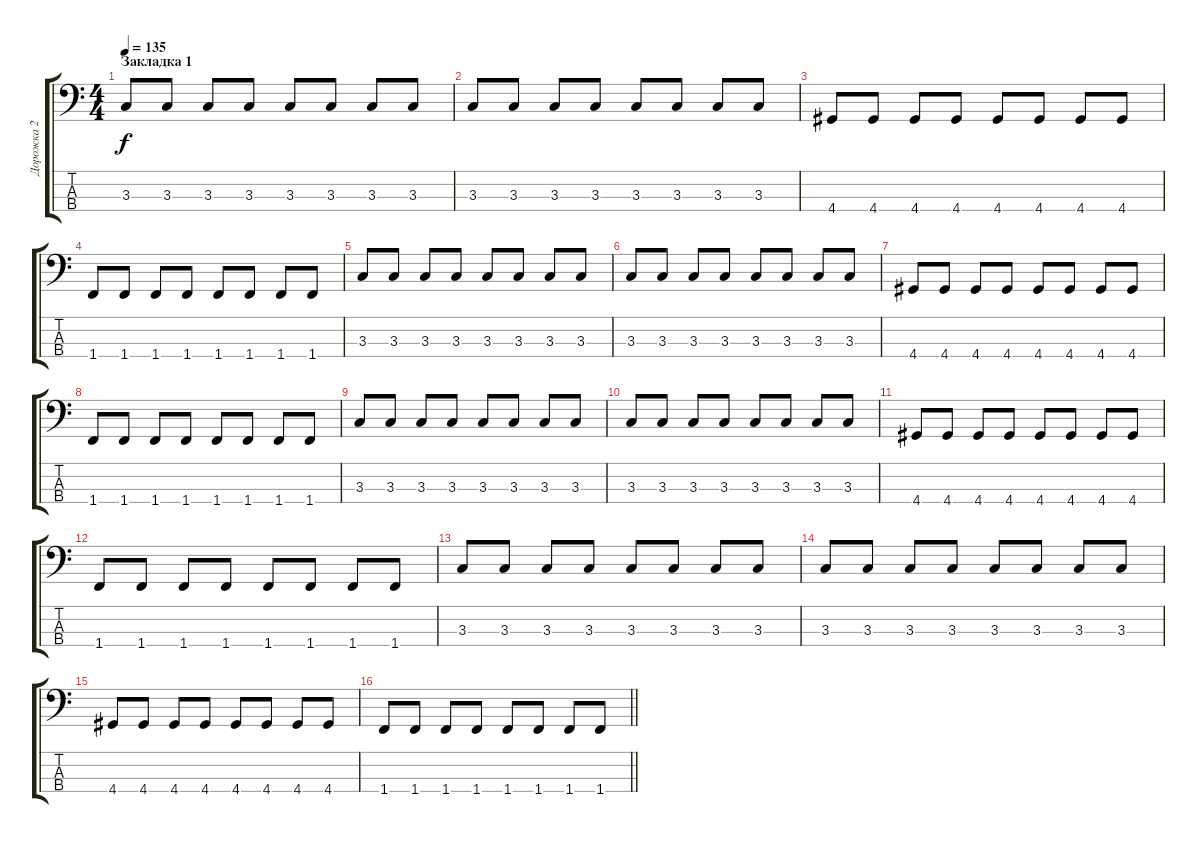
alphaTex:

\track ("Дорожка 2" "Дорожка 2") {instrument electricbassfinger}
\staff {score tabs}
\tuning (G2 D2 A1 E1) {hide}
\ts (4 4)
\section ("" "Закладка 1")
\tempo 135
\clef f4
\ks c
3.3.8{dy f} 3.3.8 3.3.8 3.3.8 3.3.8 3.3.8 3.3.8 3.3.8 |
3.3.8 3.3.8 3.3.8 3.3.8 3.3.8 3.3.8 3.3.8 3.3.8 |
4.4.8 4.4.8 4.4.8 4.4.8 4.4.8 4.4.8 4.4.8 4.4.8 |
1.4.8 1.4.8 1.4.8 1.4.8 1.4.8 1.4.8 1.4.8 1.4.8 |
3.3.8 3.3.8 3.3.8 3.3.8 3.3.8 3.3.8 3.3.8 3.3.8 |
3.3.8 3.3.8 3.3.8 3.3.8 3.3.8 3.3.8 3.3.8 3.3.8 |
4.4.8 4.4.8 4.4.8 4.4.8 4.4.8 4.4.8 4.4.8 4.4.8 |
1.4.8 1.4.8 1.4.8 1.4.8 1.4.8 1.4.8 1.4.8 1.4.8 |
3.3.8 3.3.8 3.3.8 3.3.8 3.3.8 3.3.8 3.3.8 3.3.8 |
3.3.8 3.3.8 3.3.8 3.3.8 3.3.8 3.3.8 3.3.8 3.3.8 |
4.4.8 4.4.8 4.4.8 4.4.8 4.4.8 4.4.8 4.4.8 4.4.8 |
1.4.8 1.4.8 1.4.8 1.4.8 1.4.8 1.4.8 1.4.8 1.4.8 |
3.3.8 3.3.8 3.3.8 3.3.8 3.3.8 3.3.8 3.3.8 3.3.8 |
3.3.8 3.3.8 3.3.8 3.3.8 3.3.8 3.3.8 3.3.8 3.3.8 |
4.4.8 4.4.8 4.4.8 4.4.8 4.4.8 4.4.8 4.4.8 4.4.8 |
\barLineRight lightlight
1.4.8 1.4.8 1.4.8 1.4.8 1.4.8 1.4.8 1.4.8 1.4.8
